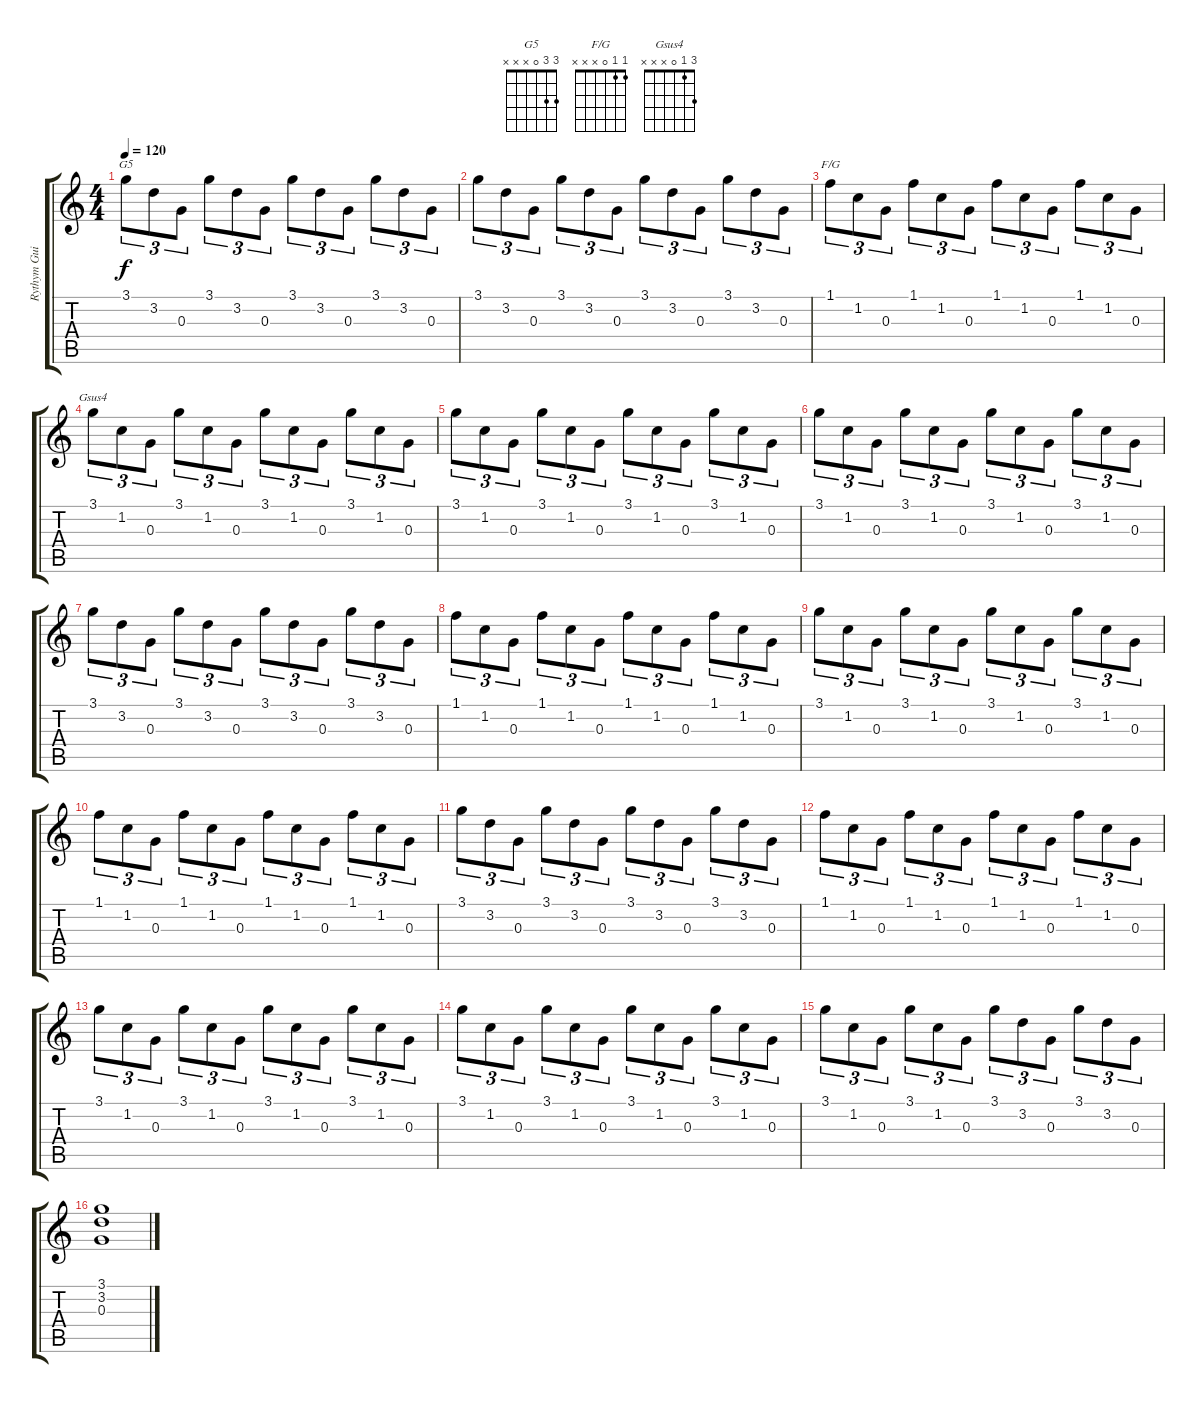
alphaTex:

\track ("Rythym Guitar" "Rythym Gui") {instrument acousticguitarsteel}
\staff {score tabs}
\tuning (E4 B3 G3 D3 A2 E2) {hide}
\chord ("G5" 3 3 0 x x x)
\chord ("F/G" 1 1 0 x x x)
\chord ("Gsus4" 3 1 0 x x x)
\ts (4 4)
\tempo 120
\clef g2
\ks c
3.1.8{tu (3 2) ch "G5" dy f} 3.2.8{tu (3 2)} 0.3.8{tu (3 2)} 3.1.8{tu (3 2)} 3.2.8{tu (3 2)} 0.3.8{tu (3 2)} 3.1.8{tu (3 2)} 3.2.8{tu (3 2)} 0.3.8{tu (3 2)} 3.1.8{tu (3 2)} 3.2.8{tu (3 2)} 0.3.8{tu (3 2)} |
3.1.8{tu (3 2)} 3.2.8{tu (3 2)} 0.3.8{tu (3 2)} 3.1.8{tu (3 2)} 3.2.8{tu (3 2)} 0.3.8{tu (3 2)} 3.1.8{tu (3 2)} 3.2.8{tu (3 2)} 0.3.8{tu (3 2)} 3.1.8{tu (3 2)} 3.2.8{tu (3 2)} 0.3.8{tu (3 2)} |
1.1.8{tu (3 2) ch "F/G"} 1.2.8{tu (3 2)} 0.3.8{tu (3 2)} 1.1.8{tu (3 2)} 1.2.8{tu (3 2)} 0.3.8{tu (3 2)} 1.1.8{tu (3 2)} 1.2.8{tu (3 2)} 0.3.8{tu (3 2)} 1.1.8{tu (3 2)} 1.2.8{tu (3 2)} 0.3.8{tu (3 2)} |
3.1.8{tu (3 2) ch "Gsus4"} 1.2.8{tu (3 2)} 0.3.8{tu (3 2)} 3.1.8{tu (3 2)} 1.2.8{tu (3 2)} 0.3.8{tu (3 2)} 3.1.8{tu (3 2)} 1.2.8{tu (3 2)} 0.3.8{tu (3 2)} 3.1.8{tu (3 2)} 1.2.8{tu (3 2)} 0.3.8{tu (3 2)} |
3.1.8{tu (3 2)} 1.2.8{tu (3 2)} 0.3.8{tu (3 2)} 3.1.8{tu (3 2)} 1.2.8{tu (3 2)} 0.3.8{tu (3 2)} 3.1.8{tu (3 2)} 1.2.8{tu (3 2)} 0.3.8{tu (3 2)} 3.1.8{tu (3 2)} 1.2.8{tu (3 2)} 0.3.8{tu (3 2)} |
3.1.8{tu (3 2)} 1.2.8{tu (3 2)} 0.3.8{tu (3 2)} 3.1.8{tu (3 2)} 1.2.8{tu (3 2)} 0.3.8{tu (3 2)} 3.1.8{tu (3 2)} 1.2.8{tu (3 2)} 0.3.8{tu (3 2)} 3.1.8{tu (3 2)} 1.2.8{tu (3 2)} 0.3.8{tu (3 2)} |
3.1.8{tu (3 2)} 3.2.8{tu (3 2)} 0.3.8{tu (3 2)} 3.1.8{tu (3 2)} 3.2.8{tu (3 2)} 0.3.8{tu (3 2)} 3.1.8{tu (3 2)} 3.2.8{tu (3 2)} 0.3.8{tu (3 2)} 3.1.8{tu (3 2)} 3.2.8{tu (3 2)} 0.3.8{tu (3 2)} |
1.1.8{tu (3 2)} 1.2.8{tu (3 2)} 0.3.8{tu (3 2)} 1.1.8{tu (3 2)} 1.2.8{tu (3 2)} 0.3.8{tu (3 2)} 1.1.8{tu (3 2)} 1.2.8{tu (3 2)} 0.3.8{tu (3 2)} 1.1.8{tu (3 2)} 1.2.8{tu (3 2)} 0.3.8{tu (3 2)} |
3.1.8{tu (3 2)} 1.2.8{tu (3 2)} 0.3.8{tu (3 2)} 3.1.8{tu (3 2)} 1.2.8{tu (3 2)} 0.3.8{tu (3 2)} 3.1.8{tu (3 2)} 1.2.8{tu (3 2)} 0.3.8{tu (3 2)} 3.1.8{tu (3 2)} 1.2.8{tu (3 2)} 0.3.8{tu (3 2)} |
1.1.8{tu (3 2)} 1.2.8{tu (3 2)} 0.3.8{tu (3 2)} 1.1.8{tu (3 2)} 1.2.8{tu (3 2)} 0.3.8{tu (3 2)} 1.1.8{tu (3 2)} 1.2.8{tu (3 2)} 0.3.8{tu (3 2)} 1.1.8{tu (3 2)} 1.2.8{tu (3 2)} 0.3.8{tu (3 2)} |
3.1.8{tu (3 2)} 3.2.8{tu (3 2)} 0.3.8{tu (3 2)} 3.1.8{tu (3 2)} 3.2.8{tu (3 2)} 0.3.8{tu (3 2)} 3.1.8{tu (3 2)} 3.2.8{tu (3 2)} 0.3.8{tu (3 2)} 3.1.8{tu (3 2)} 3.2.8{tu (3 2)} 0.3.8{tu (3 2)} |
1.1.8{tu (3 2)} 1.2.8{tu (3 2)} 0.3.8{tu (3 2)} 1.1.8{tu (3 2)} 1.2.8{tu (3 2)} 0.3.8{tu (3 2)} 1.1.8{tu (3 2)} 1.2.8{tu (3 2)} 0.3.8{tu (3 2)} 1.1.8{tu (3 2)} 1.2.8{tu (3 2)} 0.3.8{tu (3 2)} |
3.1.8{tu (3 2)} 1.2.8{tu (3 2)} 0.3.8{tu (3 2)} 3.1.8{tu (3 2)} 1.2.8{tu (3 2)} 0.3.8{tu (3 2)} 3.1.8{tu (3 2)} 1.2.8{tu (3 2)} 0.3.8{tu (3 2)} 3.1.8{tu (3 2)} 1.2.8{tu (3 2)} 0.3.8{tu (3 2)} |
3.1.8{tu (3 2)} 1.2.8{tu (3 2)} 0.3.8{tu (3 2)} 3.1.8{tu (3 2)} 1.2.8{tu (3 2)} 0.3.8{tu (3 2)} 3.1.8{tu (3 2)} 1.2.8{tu (3 2)} 0.3.8{tu (3 2)} 3.1.8{tu (3 2)} 1.2.8{tu (3 2)} 0.3.8{tu (3 2)} |
3.1.8{tu (3 2)} 1.2.8{tu (3 2)} 0.3.8{tu (3 2)} 3.1.8{tu (3 2)} 1.2.8{tu (3 2)} 0.3.8{tu (3 2)} 3.1.8{tu (3 2)} 3.2.8{tu (3 2)} 0.3.8{tu (3 2)} 3.1.8{tu (3 2)} 3.2.8{tu (3 2)} 0.3.8{tu (3 2)} |
(3.1 3.2 0.3).1
